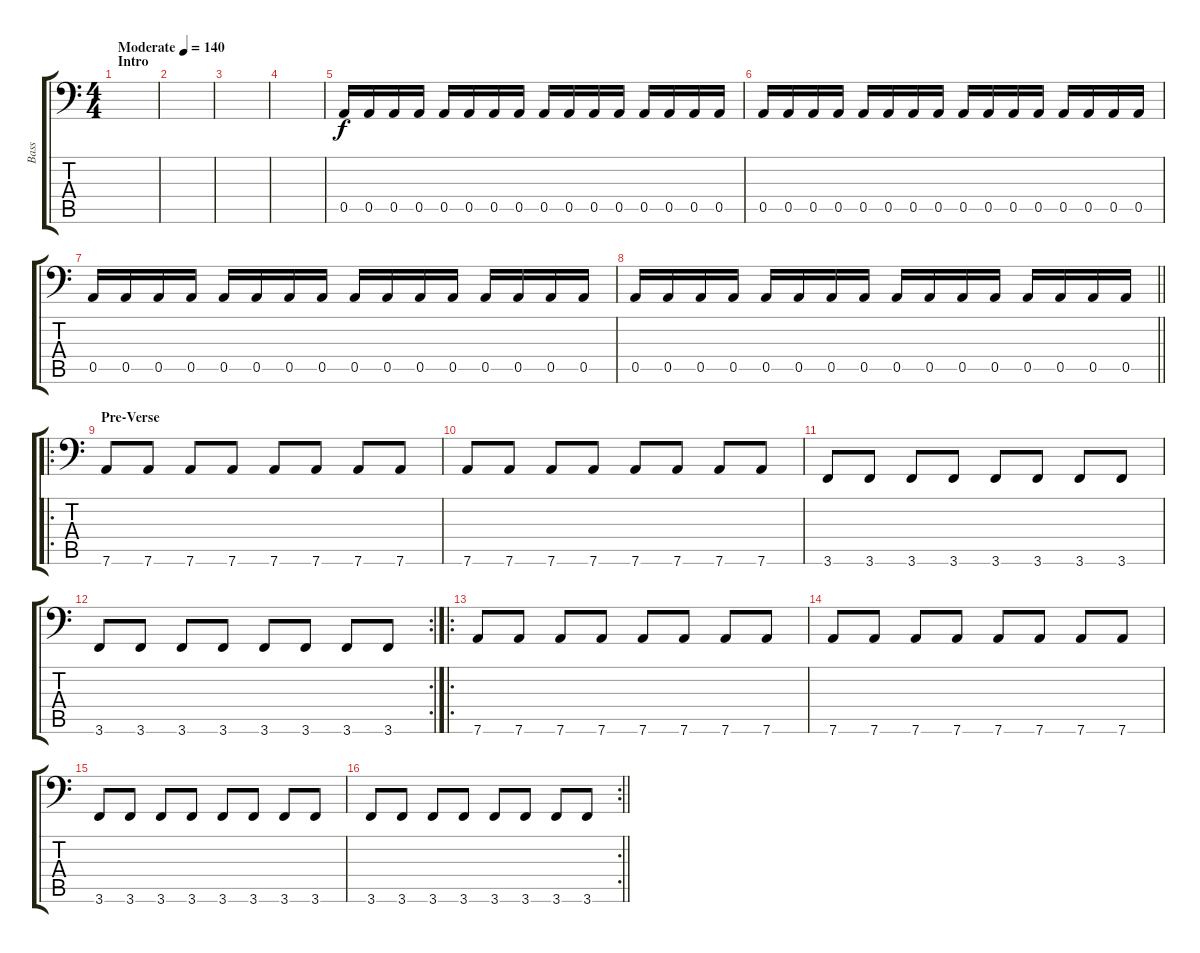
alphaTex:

\track ("Bass" "Bass") {instrument electricbasspick}
\staff {score tabs}
\tuning (E3 B2 G2 D2 A1 D1) {hide}
\ts (4 4)
\section ("" "Intro")
\tempo (140 "Moderate")
\clef f4
\ks c
|
|
|
|
0.5.16 0.5.16 0.5.16 0.5.16 0.5.16 0.5.16 0.5.16 0.5.16 0.5.16 0.5.16 0.5.16 0.5.16 0.5.16 0.5.16 0.5.16 0.5.16 |
0.5.16 0.5.16 0.5.16 0.5.16 0.5.16 0.5.16 0.5.16 0.5.16 0.5.16 0.5.16 0.5.16 0.5.16 0.5.16 0.5.16 0.5.16 0.5.16 |
0.5.16 0.5.16 0.5.16 0.5.16 0.5.16 0.5.16 0.5.16 0.5.16 0.5.16 0.5.16 0.5.16 0.5.16 0.5.16 0.5.16 0.5.16 0.5.16 |
\barLineRight lightlight
0.5.16 0.5.16 0.5.16 0.5.16 0.5.16 0.5.16 0.5.16 0.5.16 0.5.16 0.5.16 0.5.16 0.5.16 0.5.16 0.5.16 0.5.16 0.5.16 |
\ro
\section ("" "Pre-Verse")
7.6.8 7.6.8 7.6.8 7.6.8 7.6.8 7.6.8 7.6.8 7.6.8 |
7.6.8 7.6.8 7.6.8 7.6.8 7.6.8 7.6.8 7.6.8 7.6.8 |
3.6.8 3.6.8 3.6.8 3.6.8 3.6.8 3.6.8 3.6.8 3.6.8 |
\rc 2
3.6.8 3.6.8 3.6.8 3.6.8 3.6.8 3.6.8 3.6.8 3.6.8 |
\ro
7.6.8 7.6.8 7.6.8 7.6.8 7.6.8 7.6.8 7.6.8 7.6.8 |
7.6.8 7.6.8 7.6.8 7.6.8 7.6.8 7.6.8 7.6.8 7.6.8 |
3.6.8 3.6.8 3.6.8 3.6.8 3.6.8 3.6.8 3.6.8 3.6.8 |
\rc 2
\barLineRight lightlight
3.6.8 3.6.8 3.6.8 3.6.8 3.6.8 3.6.8 3.6.8 3.6.8
